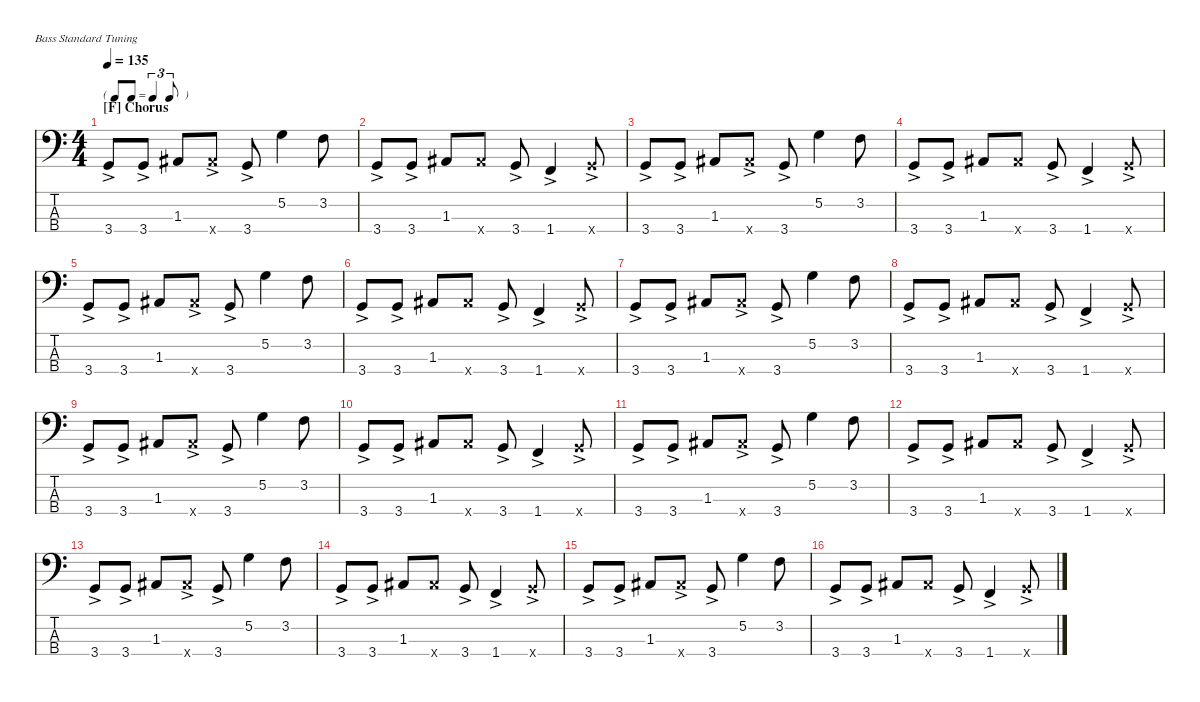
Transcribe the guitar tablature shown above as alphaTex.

\defaultSystemsLayout 4
\hideDynamics
\bracketExtendMode nobrackets
\singleTrackTrackNamePolicy hidden
\multiTrackTrackNamePolicy hidden
\firstSystemTrackNameMode fullname
\firstSystemTrackNameOrientation horizontal
\otherSystemsTrackNameOrientation horizontal
\track ("Bass" "E-Bass") {instrument electricbassfinger}
\staff {score tabs}
\tuning (G2 D2 A1 E1)
\ts (4 4)
\tf triplet8th
\section ("F" "Chorus")
\scale
0.238636
\tempo 135
\accidentals auto
\clef f4
\ottava regular
\simile none
\scale
0.25
\ks c
3.4{ac}.8{dy ff beam Up} 3.4{ac}.8{beam Up} 1.3{acc #}.8{beam Up} 6.4{ac x acc #}.8{beam Up} 3.4{ac}.8{beam Up} 5.2.4{beam Down} 3.2.8{beam Down} |
\scale
0.284091
\scale
0.25 3.4{ac}.8{beam Up} 3.4{ac}.8{beam Up} 1.3{acc #}.8{beam Up} 6.4{x acc #}.8{beam Up} 3.4{ac}.8{beam Up} 1.4{ac}.4{beam Up} 3.4{ac x}.8{beam Up} |
\scale
0.238636
\scale
0.25 3.4{ac}.8{beam Up} 3.4{ac}.8{beam Up} 1.3{acc #}.8{beam Up} 6.4{ac x acc #}.8{beam Up} 3.4{ac}.8{beam Up} 5.2.4{beam Down} 3.2.8{beam Down} |
\scale
0.238636
\scale
0.25 3.4{ac}.8{beam Up} 3.4{ac}.8{beam Up} 1.3{acc #}.8{beam Up} 6.4{x acc #}.8{beam Up} 3.4{ac}.8{beam Up} 1.4{ac}.4{beam Up} 3.4{ac x}.8{beam Up} |
\scale
0.225806
\scale
0.25 3.4{ac}.8{beam Up} 3.4{ac}.8{beam Up} 1.3{acc #}.8{beam Up} 6.4{ac x acc #}.8{beam Up} 3.4{ac}.8{beam Up} 5.2.4{beam Down} 3.2.8{beam Down} |
\scale
0.322581
\scale
0.25 3.4{ac}.8{beam Up} 3.4{ac}.8{beam Up} 1.3{acc #}.8{beam Up} 6.4{x acc #}.8{beam Up} 3.4{ac}.8{beam Up} 1.4{ac}.4{beam Up} 3.4{ac x}.8{beam Up} |
\scale
0.225806
\scale
0.25 3.4{ac}.8{beam Up} 3.4{ac}.8{beam Up} 1.3{acc #}.8{beam Up} 6.4{ac x acc #}.8{beam Up} 3.4{ac}.8{beam Up} 5.2.4{beam Down} 3.2.8{beam Down} |
\scale
0.225806
\scale
0.25 3.4{ac}.8{beam Up} 3.4{ac}.8{beam Up} 1.3{acc #}.8{beam Up} 6.4{x acc #}.8{beam Up} 3.4{ac}.8{beam Up} 1.4{ac}.4{beam Up} 3.4{ac x}.8{beam Up} |
\scale
0.238636
\scale
0.25 3.4{ac}.8{beam Up} 3.4{ac}.8{beam Up} 1.3{acc #}.8{beam Up} 6.4{ac x acc #}.8{beam Up} 3.4{ac}.8{beam Up} 5.2.4{beam Down} 3.2.8{beam Down} |
\scale
0.284091
\scale
0.25 3.4{ac}.8{beam Up} 3.4{ac}.8{beam Up} 1.3{acc #}.8{beam Up} 6.4{x acc #}.8{beam Up} 3.4{ac}.8{beam Up} 1.4{ac}.4{beam Up} 3.4{ac x}.8{beam Up} |
\scale
0.238636
\scale
0.25 3.4{ac}.8{beam Up} 3.4{ac}.8{beam Up} 1.3{acc #}.8{beam Up} 6.4{ac x acc #}.8{beam Up} 3.4{ac}.8{beam Up} 5.2.4{beam Down} 3.2.8{beam Down} |
\scale
0.238636
\scale
0.25 3.4{ac}.8{beam Up} 3.4{ac}.8{beam Up} 1.3{acc #}.8{beam Up} 6.4{x acc #}.8{beam Up} 3.4{ac}.8{beam Up} 1.4{ac}.4{beam Up} 3.4{ac x}.8{beam Up} |
\scale
0.25
\scale
0.25 3.4{ac}.8{beam Up} 3.4{ac}.8{beam Up} 1.3{acc #}.8{beam Up} 6.4{ac x acc #}.8{beam Up} 3.4{ac}.8{beam Up} 5.2.4{beam Down} 3.2.8{beam Down} |
\scale
0.270833
\scale
0.25 3.4{ac}.8{beam Up} 3.4{ac}.8{beam Up} 1.3{acc #}.8{beam Up} 6.4{x acc #}.8{beam Up} 3.4{ac}.8{beam Up} 1.4{ac}.4{beam Up} 3.4{ac x}.8{beam Up} |
\scale
0.21875
\scale
0.25 3.4{ac}.8{beam Up} 3.4{ac}.8{beam Up} 1.3{acc #}.8{beam Up} 6.4{ac x acc #}.8{beam Up} 3.4{ac}.8{beam Up} 5.2.4{beam Down} 3.2.8{beam Down} |
\scale
0.260417
\scale
0.25 3.4{ac}.8{beam Up} 3.4{ac}.8{beam Up} 1.3{acc #}.8{beam Up} 6.4{x acc #}.8{beam Up} 3.4{ac}.8{beam Up} 1.4{ac}.4{beam Up} 3.4{ac x}.8{beam Up}
